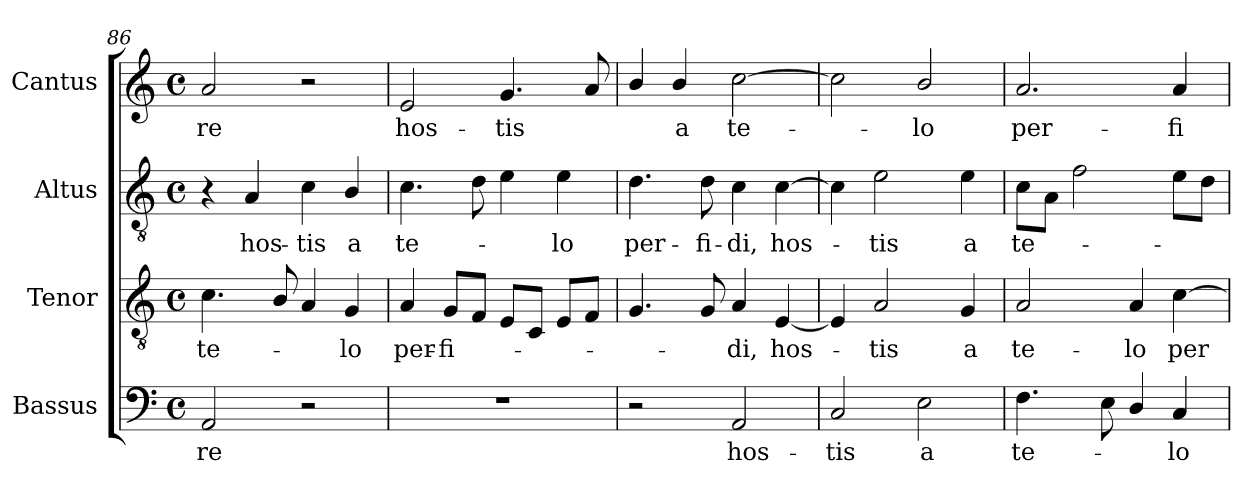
**kern	**text	**kern	**text	**kern	**text	**kern	**text
*part4	*part4	*part3	*part3	*part2	*part2	*part1	*part1
*staff4	*staff4	*staff3	*staff3	*staff2	*staff2	*staff1	*staff1
*I"Bassus	*	*I"Tenor	*	*I"Altus	*	*I"Cantus	*
*I'B.	*	*I'T.	*	*I'A.	*	*I'S.	*
!!LO:PB:g=z
*clefF4	*	*clefGv2	*	*clefGv2	*	*clefG2	*
*	*	*ITrd7c12	*	*ITrd7c12	*	*	*
*k[]	*	*k[]	*	*k[]	*	*k[]	*
*C:	*	*C:	*	*C:	*	*C:	*
*M4/4	*	*M4/4	*	*M4/4	*	*M4/4	*
*met(c)	*	*met(c)	*	*met(c)	*	*met(c)	*
=86	=86	=86	=86	=86	=86	=86	=86
!	!LO:LY:b:color=#000000	!	!	!	!	!	!
!	!	!	!LO:LY:b:color=#000000	!	!	!	!
!	!	!	!	!	!	!	!LO:LY:b:color=#000000
2AAi/	-re	4.Ci\	te-	4r	.	2ai/	-re
!	!	!	!	!	!LO:LY:b:color=#000000	!	!
.	.	.	.	4AAi/	hos-	.	.
.	.	8BBi/	.	.	.	.	.
!	!	!	!	!	!LO:LY:b:color=#000000	!	!
2r	.	4AAi/	.	4Ci\	-tis	2r	.
!	!	!	!LO:LY:b:color=#000000	!	!	!	!
!	!	!	!	!	!LO:LY:b:color=#000000	!	!
.	.	4GGi/	-lo	4BBi/	a	.	.
=87	=87	=87	=87	=87	=87	=87	=87
!	!	!	!LO:LY:b:color=#000000	!	!	!	!
!	!	!	!	!	!LO:LY:b:color=#000000	!	!
!	!	!	!	!	!	!	!LO:LY:b:color=#000000
1r	.	4AAi/	per-	4.Ci\	te-	2ei/	hos-
!	!	!	!LO:LY:b:color=#000000	!	!	!	!
.	.	8GGi/L	-fi-	.	.	.	.
.	.	8FFi/J	.	8Di\	.	.	.
!	!	!	!	!	!	!	!LO:LY:b:color=#000000
.	.	8EEi/L	.	4Ei\	.	4.gi/	-tis
.	.	8CCi/J	.	.	.	.	.
!	!	!	!	!	!LO:LY:b:color=#000000	!	!
.	.	8EEi/L	.	4Ei\	-lo	.	.
.	.	8FFi/J	.	.	.	8ai/	.
=88	=88	=88	=88	=88	=88	=88	=88
!	!	!	!	!	!LO:LY:b:color=#000000	!	!
2r	.	4.GGi/	.	4.Di\	per-	4bi/	.
!	!	!	!	!	!	!	!LO:LY:b:color=#000000
.	.	.	.	.	.	4bi/	a
!	!	!	!	!	!LO:LY:b:color=#000000	!	!
.	.	8GGi/	.	8Di\	-fi-	.	.
!	!LO:LY:b:color=#000000	!	!	!	!	!	!
!	!	!	!LO:LY:b:color=#000000	!	!	!	!
!	!	!	!	!	!LO:LY:b:color=#000000	!	!
!	!	!	!	!	!	!	!LO:LY:b:color=#000000
2AAi/	hos-	4AAi/	-di,	4Ci\	-di,	[2cci\	te-
!	!	!	!LO:LY:b:color=#000000	!	!	!	!
!	!	!	!	!	!LO:LY:b:color=#000000	!	!
.	.	[4EEi/	hos-	[4Ci\	hos-	.	.
=89	=89	=89	=89	=89	=89	=89	=89
!	!LO:LY:b:color=#000000	!	!	!	!	!	!
2Ci/	-tis	4EEi/]	.	4Ci\]	.	2cci\]	.
!	!	!	!LO:LY:b:color=#000000	!	!	!	!
!	!	!	!	!	!LO:LY:b:color=#000000	!	!
.	.	2AAi/	-tis	2Ei\	-tis	.	.
!	!LO:LY:b:color=#000000	!	!	!	!	!	!
!	!	!	!	!	!	!	!LO:LY:b:color=#000000
2Ei\	a	.	.	.	.	2bi/	-lo
!	!	!	!LO:LY:b:color=#000000	!	!	!	!
!	!	!	!	!	!LO:LY:b:color=#000000	!	!
.	.	4GGi/	a	4Ei\	a	.	.
!!LO:LB:g=z
=90	=90	=90	=90	=90	=90	=90	=90
!	!LO:LY:b:color=#000000	!	!	!	!	!	!
!	!	!	!LO:LY:b:color=#000000	!	!	!	!
!	!	!	!	!	!LO:LY:b:color=#000000	!	!
!	!	!	!	!	!	!	!LO:LY:b:color=#000000
4.Fi\	te-	2AAi/	te-	8Ci\L	te-	2.ai/	per-
.	.	.	.	8AAi\J	.	.	.
.	.	.	.	2Fi\	.	.	.
8Ei\	.	.	.	.	.	.	.
!	!	!	!LO:LY:b:color=#000000	!	!	!	!
4Di/	.	4AAi/	-lo	.	.	.	.
!	!LO:LY:b:color=#000000	!	!	!	!	!	!
!	!	!	!LO:LY:b:color=#000000	!	!	!	!
!	!	!	!	!	!	!	!LO:LY:b:color=#000000
4Ci/	-lo	[4Ci\	per-	8Ei\L	.	4ai/	-fi-
.	.	.	.	8Di\J	.	.	.
=	=	=	=	=	=	=	=
*-	*-	*-	*-	*-	*-	*-	*-
